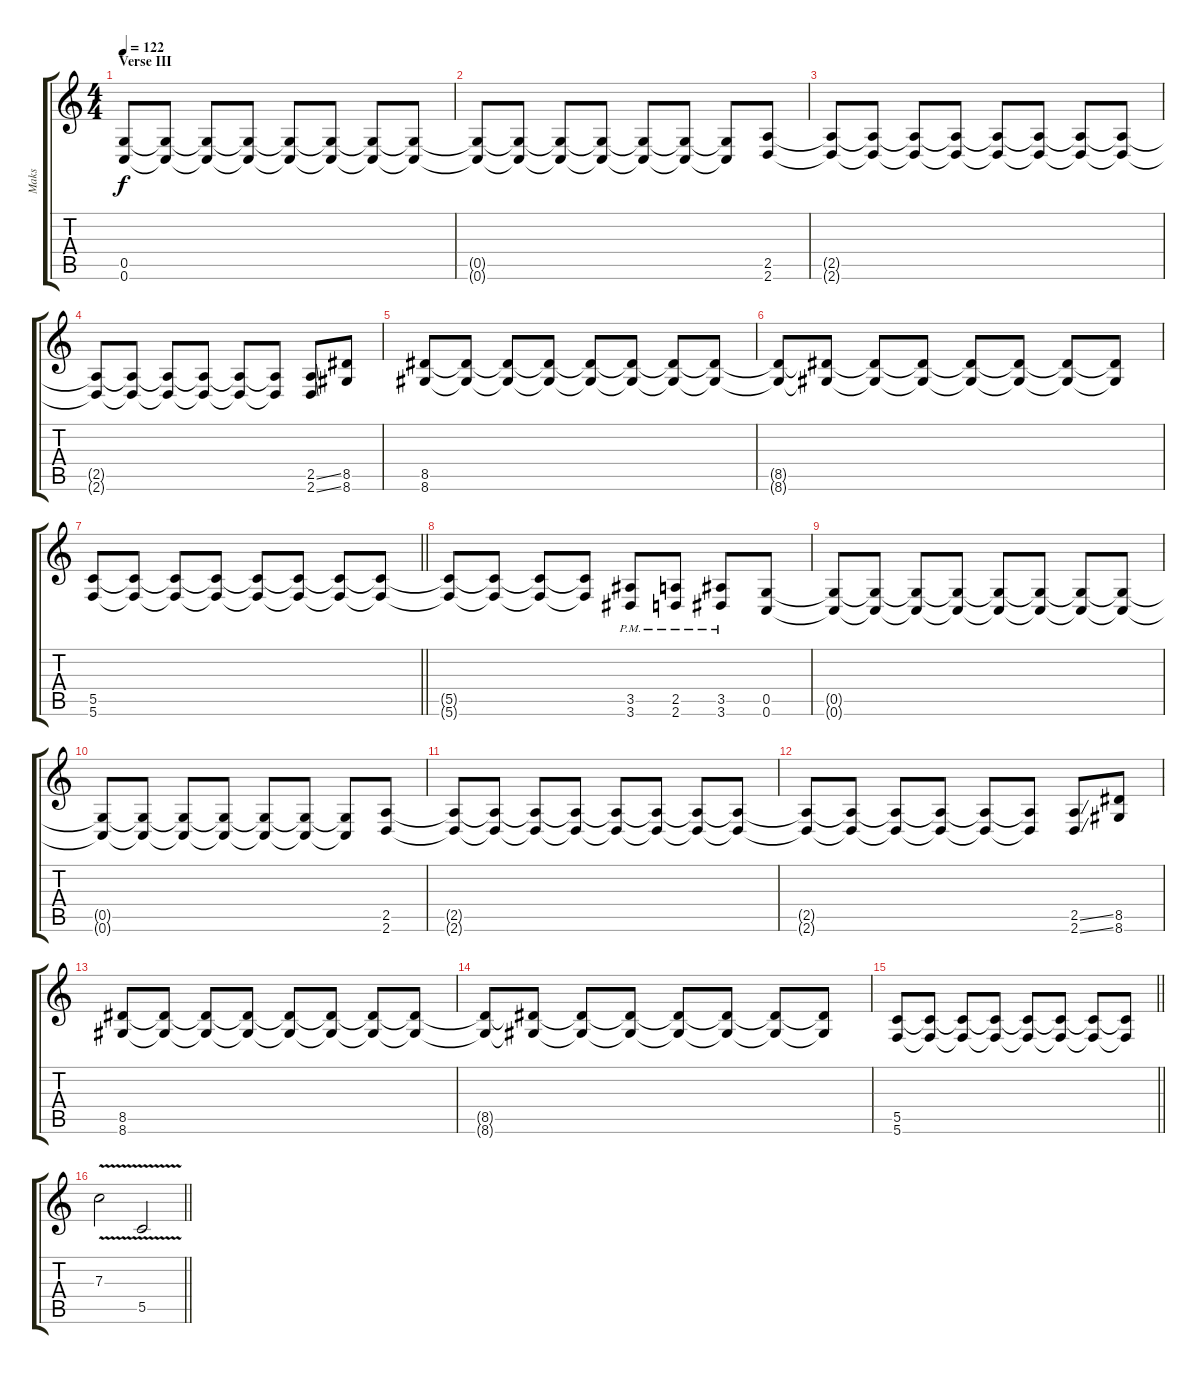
\track ("Maks" "Maks") {instrument distortionguitar}
\staff {score tabs}
\tuning (D4 A3 F3 C3 G2 C2) {hide}
\ts (4 4)
\section ("" "Verse III")
\tempo 122
\clef g2
\ks c
(0.5{t} 0.6{t}).8{dy f} (0.5{t} 0.6{t}).8 (0.5{t} 0.6{t}).8 (0.5{t} 0.6{t}).8 (0.5{t} 0.6{t}).8 (0.5{t} 0.6{t}).8 (0.5{t} 0.6{t}).8 (0.5{t} 0.6{t}).8 |
(0.5{t} 0.6{t}).8 (0.5{t} 0.6{t}).8 (0.5{t} 0.6{t}).8 (0.5{t} 0.6{t}).8 (0.5{t} 0.6{t}).8 (0.5{t} 0.6{t}).8 (0.5{t} 0.6{t}).8 (2.5 2.6).8 |
(2.5{t} 2.6{t}).8 (2.5{t} 2.6{t}).8 (2.5{t} 2.6{t}).8 (2.5{t} 2.6{t}).8 (2.5{t} 2.6{t}).8 (2.5{t} 2.6{t}).8 (2.5{t} 2.6{t}).8 (2.5{t} 2.6{t}).8 |
(2.5{t} 2.6{t}).8 (2.5{t} 2.6{t}).8 (2.5{t} 2.6{t}).8 (2.5{t} 2.6{t}).8 (2.5{t} 2.6{t}).8 (2.5{t} 2.6{t}).8 (2.5{ss} 2.6{ss}).8 (8.5 8.6).8 |
(8.5 8.6).8 (8.5{t} 8.6{t}).8 (8.5{t} 8.6{t}).8 (8.5{t} 8.6{t}).8 (8.5{t} 8.6{t}).8 (8.5{t} 8.6{t}).8 (8.5{t} 8.6{t}).8 (8.5{t} 8.6{t}).8 |
(8.5{t} 8.6{t}).8 (8.5{t} 8.6{t}).8 (8.5{t} 8.6{t}).8 (8.5{t} 8.6{t}).8 (8.5{t} 8.6{t}).8 (8.5{t} 8.6{t}).8 (8.5{t} 8.6{t}).8 (8.5{t} 8.6{t}).8 |
\barLineRight lightlight
(5.5 5.6).8 (5.5{t} 5.6{t}).8 (5.5{t} 5.6{t}).8 (5.5{t} 5.6{t}).8 (5.5{t} 5.6{t}).8 (5.5{t} 5.6{t}).8 (5.5{t} 5.6{t}).8 (5.5{t} 5.6{t}).8 |
(5.5{t} 5.6{t}).8 (5.5{t} 5.6{t}).8 (5.5{t} 5.6{t}).8 (5.5{t} 5.6{t}).8 (3.5{pm} 3.6{pm}).8 (2.5{pm} 2.6{pm}).8 (3.5{pm} 3.6{pm}).8 (0.5 0.6).8 |
(0.5{t} 0.6{t}).8 (0.5{t} 0.6{t}).8 (0.5{t} 0.6{t}).8 (0.5{t} 0.6{t}).8 (0.5{t} 0.6{t}).8 (0.5{t} 0.6{t}).8 (0.5{t} 0.6{t}).8 (0.5{t} 0.6{t}).8 |
(0.5{t} 0.6{t}).8 (0.5{t} 0.6{t}).8 (0.5{t} 0.6{t}).8 (0.5{t} 0.6{t}).8 (0.5{t} 0.6{t}).8 (0.5{t} 0.6{t}).8 (0.5{t} 0.6{t}).8 (2.5 2.6).8 |
(2.5{t} 2.6{t}).8 (2.5{t} 2.6{t}).8 (2.5{t} 2.6{t}).8 (2.5{t} 2.6{t}).8 (2.5{t} 2.6{t}).8 (2.5{t} 2.6{t}).8 (2.5{t} 2.6{t}).8 (2.5{t} 2.6{t}).8 |
(2.5{t} 2.6{t}).8 (2.5{t} 2.6{t}).8 (2.5{t} 2.6{t}).8 (2.5{t} 2.6{t}).8 (2.5{t} 2.6{t}).8 (2.5{t} 2.6{t}).8 (2.5{ss} 2.6{ss}).8 (8.5 8.6).8 |
(8.5 8.6).8 (8.5{t} 8.6{t}).8 (8.5{t} 8.6{t}).8 (8.5{t} 8.6{t}).8 (8.5{t} 8.6{t}).8 (8.5{t} 8.6{t}).8 (8.5{t} 8.6{t}).8 (8.5{t} 8.6{t}).8 |
(8.5{t} 8.6{t}).8 (8.5{t} 8.6{t}).8 (8.5{t} 8.6{t}).8 (8.5{t} 8.6{t}).8 (8.5{t} 8.6{t}).8 (8.5{t} 8.6{t}).8 (8.5{t} 8.6{t}).8 (8.5{t} 8.6{t}).8 |
\barLineRight lightlight
(5.5 5.6).8 (5.5{t} 5.6{t}).8 (5.5{t} 5.6{t}).8 (5.5{t} 5.6{t}).8 (5.5{t} 5.6{t}).8 (5.5{t} 5.6{t}).8 (5.5{t} 5.6{t}).8 (5.5{t} 5.6{t}).8 |
\barLineRight lightlight
7.3{v}.2 5.5{v}.2
